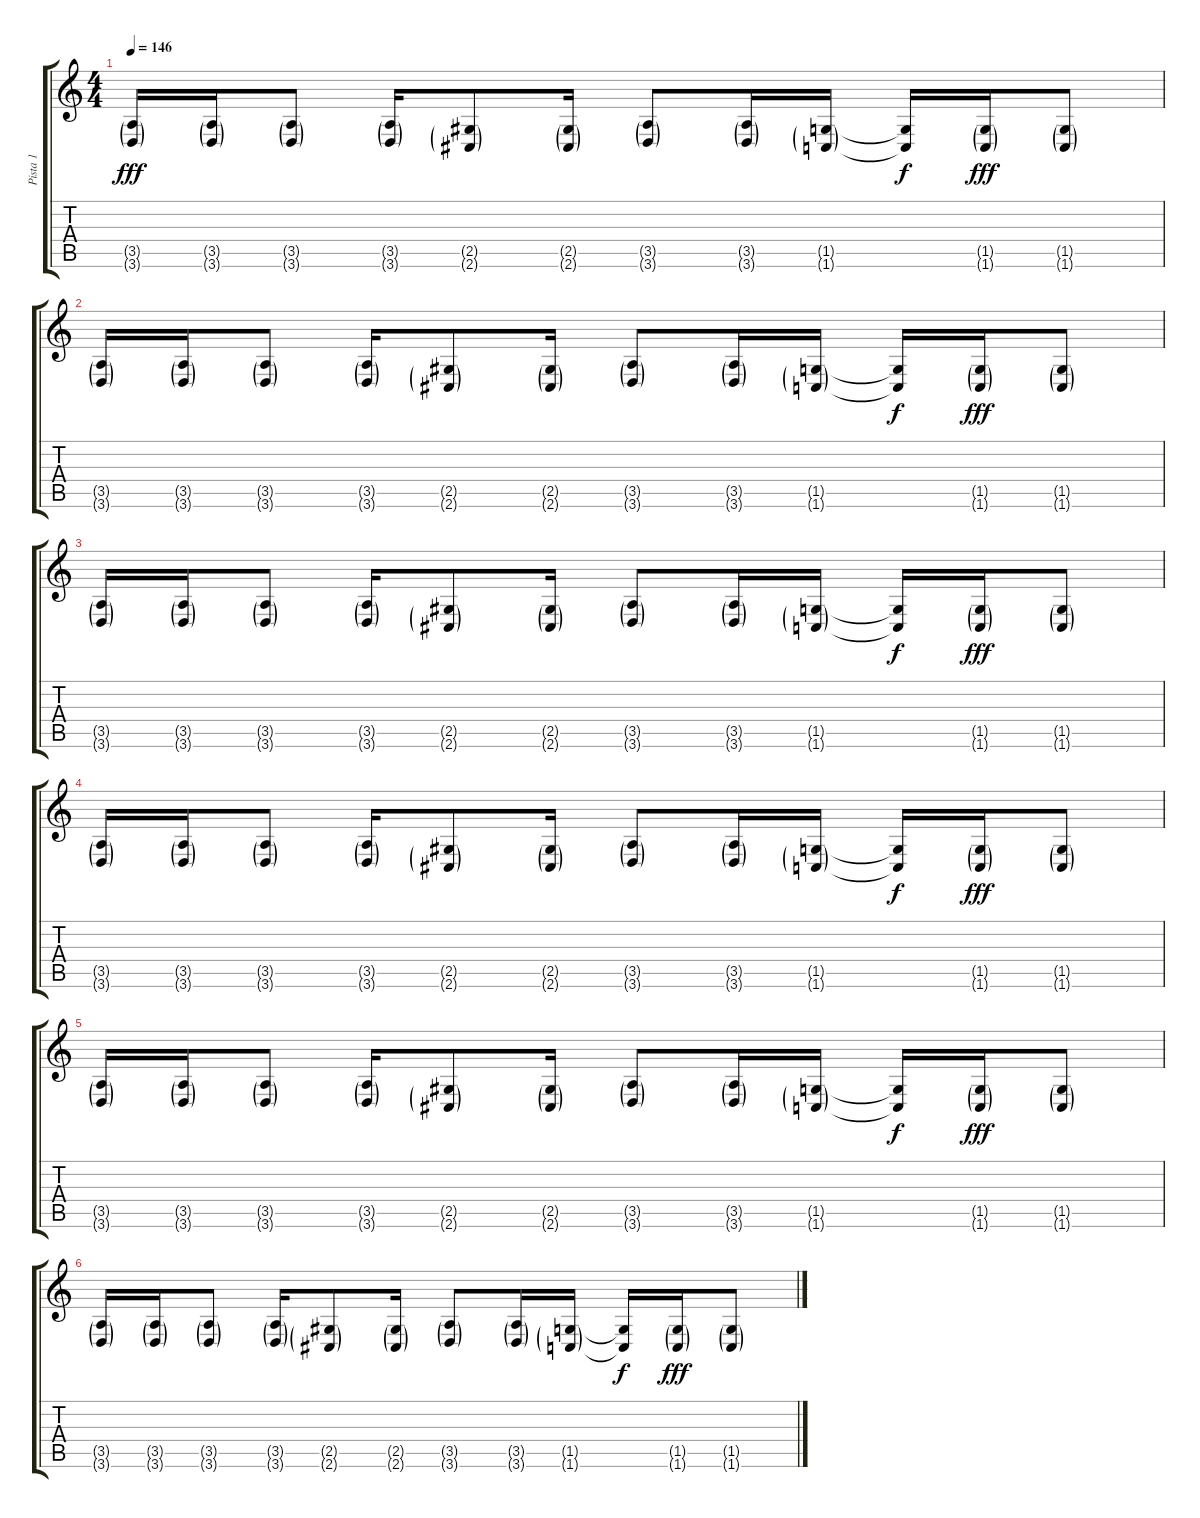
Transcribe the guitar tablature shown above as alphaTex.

\track ("Pista 1" "Pista 1") {instrument distortionguitar}
\staff {score tabs}
\tuning (Db4 Ab3 E3 B2 Gb2 B1) {hide}
\ts (4 4)
\tempo 146
\clef g2
\ks c
(3.5{g} 3.6{g}).16{dy fff} (3.5{g} 3.6{g}).16 (3.5{g} 3.6{g}).8 (3.5{g} 3.6{g}).16 (2.5{g} 2.6{g}).8 (2.5{g} 2.6{g}).16 (3.5{g} 3.6{g}).8 (3.5{g} 3.6{g}).16 (1.5{g} 1.6{g}).16 (1.5{t} 1.6{t}).16{dy f} (1.5{g} 1.6{g}).16{dy fff} (1.5{g} 1.6{g}).8 |
(3.5{g} 3.6{g}).16 (3.5{g} 3.6{g}).16 (3.5{g} 3.6{g}).8 (3.5{g} 3.6{g}).16 (2.5{g} 2.6{g}).8 (2.5{g} 2.6{g}).16 (3.5{g} 3.6{g}).8 (3.5{g} 3.6{g}).16 (1.5{g} 1.6{g}).16 (1.5{t} 1.6{t}).16{dy f} (1.5{g} 1.6{g}).16{dy fff} (1.5{g} 1.6{g}).8 |
(3.5{g} 3.6{g}).16 (3.5{g} 3.6{g}).16 (3.5{g} 3.6{g}).8 (3.5{g} 3.6{g}).16 (2.5{g} 2.6{g}).8 (2.5{g} 2.6{g}).16 (3.5{g} 3.6{g}).8 (3.5{g} 3.6{g}).16 (1.5{g} 1.6{g}).16 (1.5{t} 1.6{t}).16{dy f} (1.5{g} 1.6{g}).16{dy fff} (1.5{g} 1.6{g}).8 |
(3.5{g} 3.6{g}).16 (3.5{g} 3.6{g}).16 (3.5{g} 3.6{g}).8 (3.5{g} 3.6{g}).16 (2.5{g} 2.6{g}).8 (2.5{g} 2.6{g}).16 (3.5{g} 3.6{g}).8 (3.5{g} 3.6{g}).16 (1.5{g} 1.6{g}).16 (1.5{t} 1.6{t}).16{dy f} (1.5{g} 1.6{g}).16{dy fff} (1.5{g} 1.6{g}).8 |
(3.5{g} 3.6{g}).16 (3.5{g} 3.6{g}).16 (3.5{g} 3.6{g}).8 (3.5{g} 3.6{g}).16 (2.5{g} 2.6{g}).8 (2.5{g} 2.6{g}).16 (3.5{g} 3.6{g}).8 (3.5{g} 3.6{g}).16 (1.5{g} 1.6{g}).16 (1.5{t} 1.6{t}).16{dy f} (1.5{g} 1.6{g}).16{dy fff} (1.5{g} 1.6{g}).8 |
(3.5{g} 3.6{g}).16 (3.5{g} 3.6{g}).16 (3.5{g} 3.6{g}).8 (3.5{g} 3.6{g}).16 (2.5{g} 2.6{g}).8 (2.5{g} 2.6{g}).16 (3.5{g} 3.6{g}).8 (3.5{g} 3.6{g}).16 (1.5{g} 1.6{g}).16 (1.5{t} 1.6{t}).16{dy f} (1.5{g} 1.6{g}).16{dy fff} (1.5{g} 1.6{g}).8
